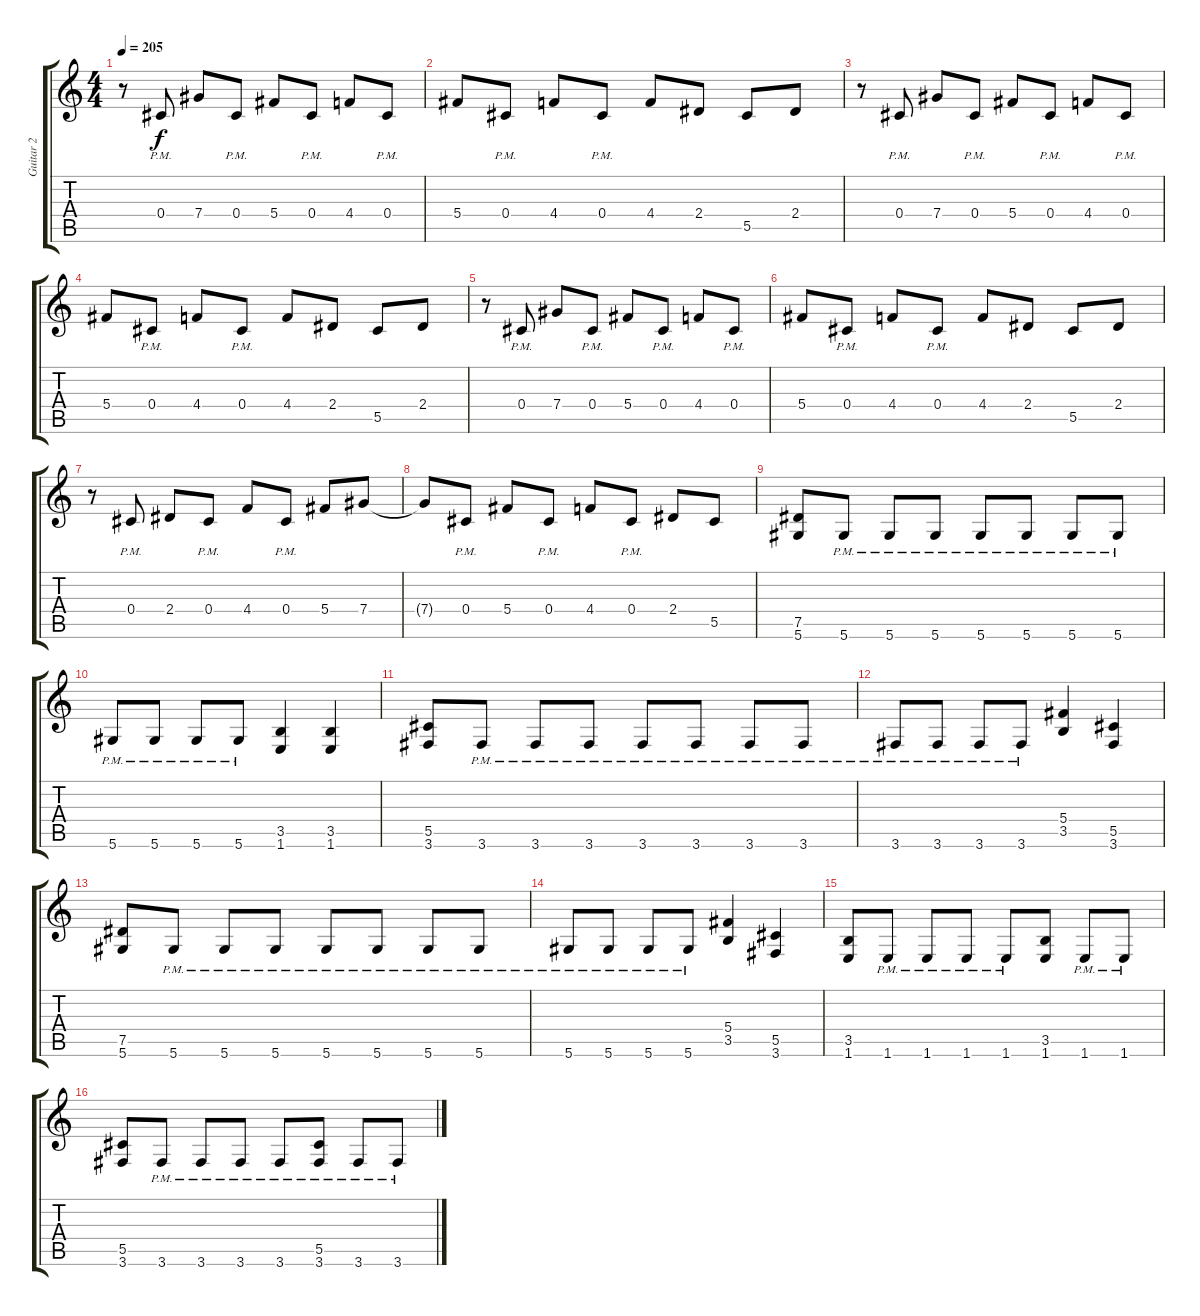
\track ("Guitar 2" "Guitar 2") {instrument distortionguitar}
\staff {score tabs}
\tuning (Eb4 Bb3 Gb3 Db3 Ab2 Eb2) {hide}
\ts (4 4)
\tempo 205
\clef g2
\ks c
r.8{dy f} 0.4{pm}.8 7.4.8 0.4{pm}.8 5.4.8 0.4{pm}.8 4.4.8 0.4{pm}.8 |
5.4.8 0.4{pm}.8 4.4.8 0.4{pm}.8 4.4.8 2.4.8 5.5.8 2.4.8 |
r.8 0.4{pm}.8 7.4.8 0.4{pm}.8 5.4.8 0.4{pm}.8 4.4.8 0.4{pm}.8 |
5.4.8 0.4{pm}.8 4.4.8 0.4{pm}.8 4.4.8 2.4.8 5.5.8 2.4.8 |
r.8 0.4{pm}.8 7.4.8 0.4{pm}.8 5.4.8 0.4{pm}.8 4.4.8 0.4{pm}.8 |
5.4.8 0.4{pm}.8 4.4.8 0.4{pm}.8 4.4.8 2.4.8 5.5.8 2.4.8 |
r.8 0.4{pm}.8 2.4.8 0.4{pm}.8 4.4.8 0.4{pm}.8 5.4.8 7.4.8 |
7.4{t}.8 0.4{pm}.8 5.4.8 0.4{pm}.8 4.4.8 0.4{pm}.8 2.4.8 5.5.8 |
(7.5 5.6).8 5.6{pm}.8 5.6{pm}.8 5.6{pm}.8 5.6{pm}.8 5.6{pm}.8 5.6{pm}.8 5.6{pm}.8 |
5.6{pm}.8 5.6{pm}.8 5.6{pm}.8 5.6{pm}.8 (3.5 1.6).4 (3.5 1.6).4 |
(5.5 3.6).8 3.6{pm}.8 3.6{pm}.8 3.6{pm}.8 3.6{pm}.8 3.6{pm}.8 3.6{pm}.8 3.6{pm}.8 |
3.6{pm}.8 3.6{pm}.8 3.6{pm}.8 3.6{pm}.8 (5.4 3.5).4 (5.5 3.6).4 |
(7.5 5.6).8 5.6{pm}.8 5.6{pm}.8 5.6{pm}.8 5.6{pm}.8 5.6{pm}.8 5.6{pm}.8 5.6{pm}.8 |
5.6{pm}.8 5.6{pm}.8 5.6{pm}.8 5.6{pm}.8 (5.4 3.5).4 (5.5 3.6).4 |
(3.5 1.6).8 1.6{pm}.8 1.6{pm}.8 1.6{pm}.8 1.6{pm}.8 (3.5 1.6).8 1.6{pm}.8 1.6{pm}.8 |
(5.5 3.6).8 3.6{pm}.8 3.6{pm}.8 3.6{pm}.8 3.6{pm}.8 (5.5 3.6{pm}).8 3.6{pm}.8 3.6{pm}.8
